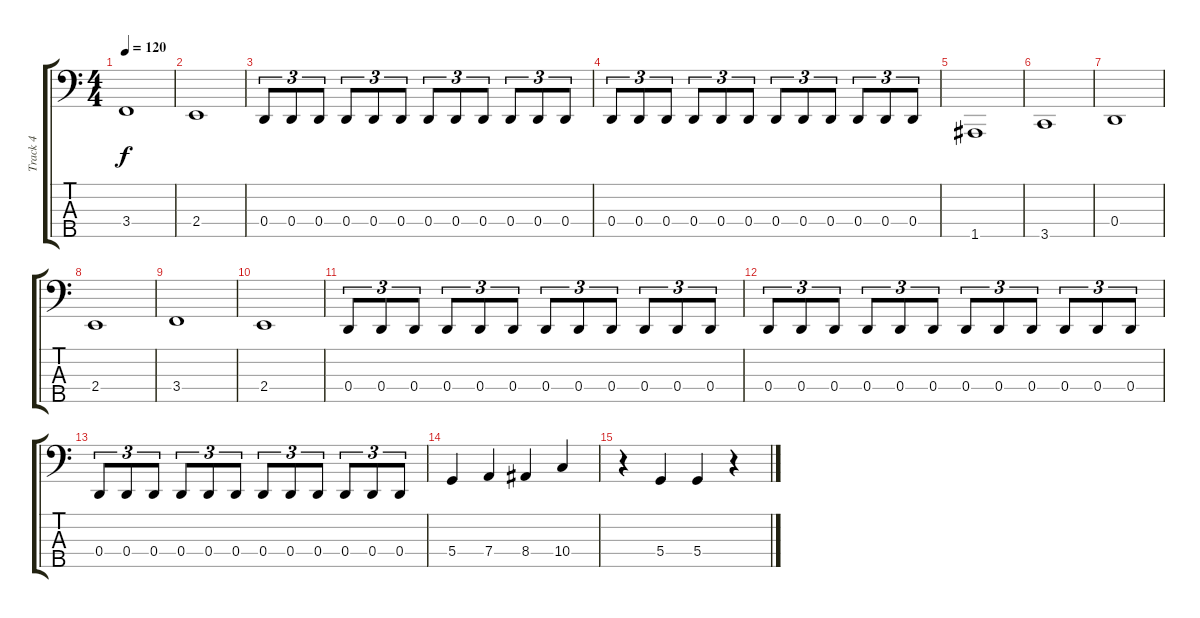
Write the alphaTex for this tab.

\track ("Track 4" "Track 4") {instrument electricbasspick}
\staff {score tabs}
\tuning (F2 C2 G1 D1 A0) {hide}
\ts (4 4)
\tempo 120
\clef f4
\ks c
3.4.1{dy f} |
2.4.1 |
0.4.8{tu (3 2)} 0.4.8{tu (3 2)} 0.4.8{tu (3 2)} 0.4.8{tu (3 2)} 0.4.8{tu (3 2)} 0.4.8{tu (3 2)} 0.4.8{tu (3 2)} 0.4.8{tu (3 2)} 0.4.8{tu (3 2)} 0.4.8{tu (3 2)} 0.4.8{tu (3 2)} 0.4.8{tu (3 2)} |
0.4.8{tu (3 2)} 0.4.8{tu (3 2)} 0.4.8{tu (3 2)} 0.4.8{tu (3 2)} 0.4.8{tu (3 2)} 0.4.8{tu (3 2)} 0.4.8{tu (3 2)} 0.4.8{tu (3 2)} 0.4.8{tu (3 2)} 0.4.8{tu (3 2)} 0.4.8{tu (3 2)} 0.4.8{tu (3 2)} |
1.5.1 |
3.5.1 |
0.4.1 |
2.4.1 |
3.4.1 |
2.4.1 |
0.4.8{tu (3 2)} 0.4.8{tu (3 2)} 0.4.8{tu (3 2)} 0.4.8{tu (3 2)} 0.4.8{tu (3 2)} 0.4.8{tu (3 2)} 0.4.8{tu (3 2)} 0.4.8{tu (3 2)} 0.4.8{tu (3 2)} 0.4.8{tu (3 2)} 0.4.8{tu (3 2)} 0.4.8{tu (3 2)} |
0.4.8{tu (3 2)} 0.4.8{tu (3 2)} 0.4.8{tu (3 2)} 0.4.8{tu (3 2)} 0.4.8{tu (3 2)} 0.4.8{tu (3 2)} 0.4.8{tu (3 2)} 0.4.8{tu (3 2)} 0.4.8{tu (3 2)} 0.4.8{tu (3 2)} 0.4.8{tu (3 2)} 0.4.8{tu (3 2)} |
0.4.8{tu (3 2)} 0.4.8{tu (3 2)} 0.4.8{tu (3 2)} 0.4.8{tu (3 2)} 0.4.8{tu (3 2)} 0.4.8{tu (3 2)} 0.4.8{tu (3 2)} 0.4.8{tu (3 2)} 0.4.8{tu (3 2)} 0.4.8{tu (3 2)} 0.4.8{tu (3 2)} 0.4.8{tu (3 2)} |
5.4.4 7.4.4 8.4.4 10.4.4 |
r.4 5.4.4 5.4.4 r.4
